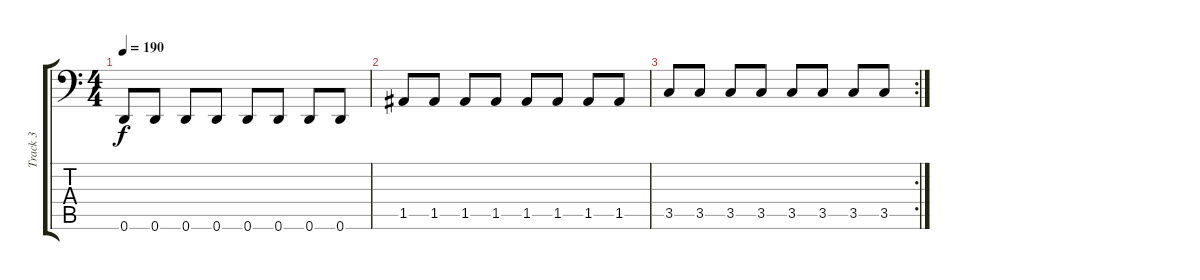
\track ("Track 3" "Track 3") {instrument electricbasspick}
\staff {score tabs}
\tuning (E3 B2 G2 D2 A1 D1) {hide}
\ts (4 4)
\tempo 190
\clef f4
\ks c
0.6.8{dy f} 0.6.8 0.6.8 0.6.8 0.6.8 0.6.8 0.6.8 0.6.8 |
1.5.8 1.5.8 1.5.8 1.5.8 1.5.8 1.5.8 1.5.8 1.5.8 |
\rc 2
3.5.8 3.5.8 3.5.8 3.5.8 3.5.8 3.5.8 3.5.8 3.5.8
